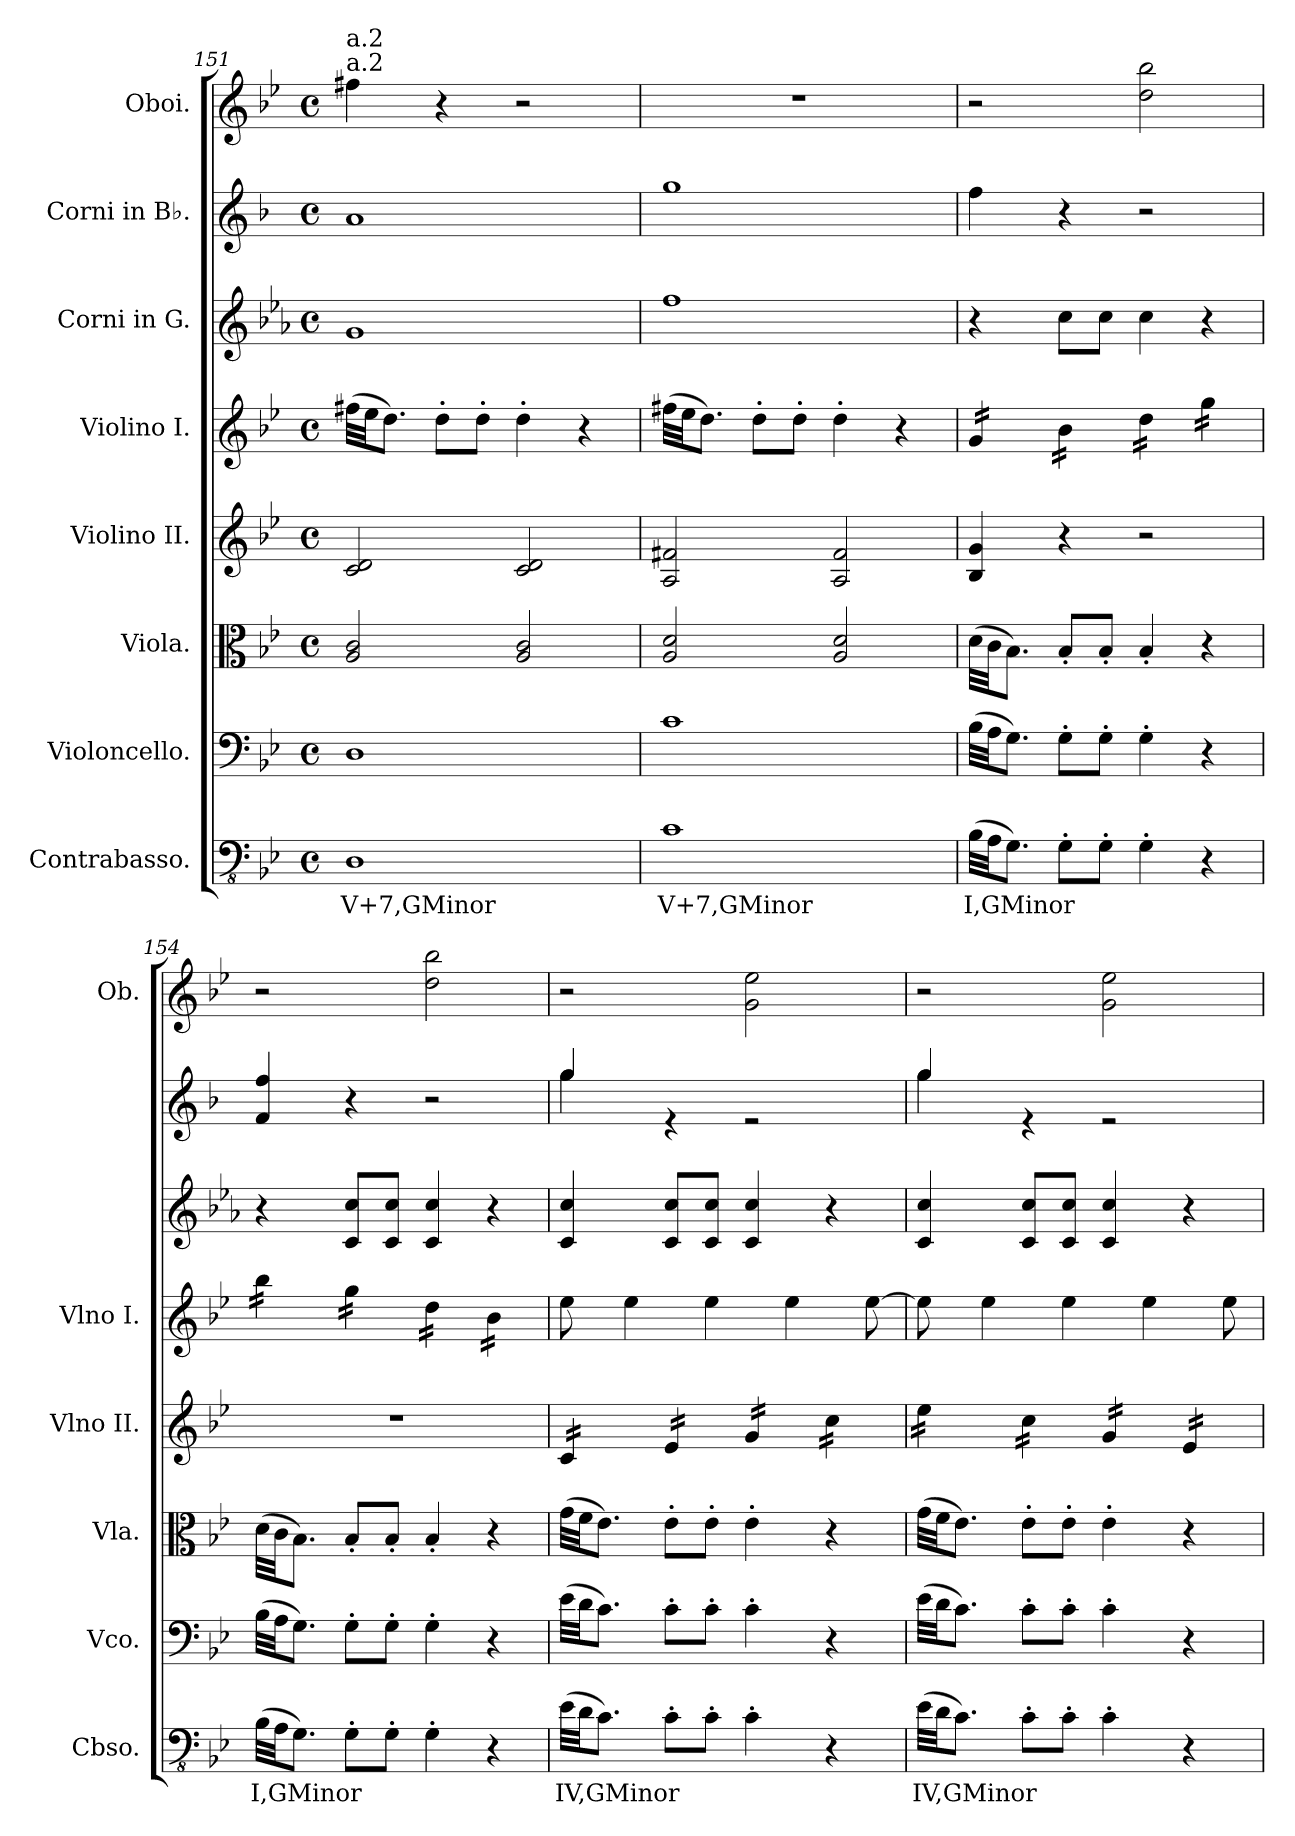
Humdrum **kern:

**kern	**text	**kern	**kern	**kern	**kern	**kern	**kern	**kern
*part8	*part8	*part7	*part6	*part5	*part4	*part3	*part2	*part1
*staff8	*staff8	*staff7	*staff6	*staff5	*staff4	*staff3	*staff2	*staff1
*I"Contrabasso.	*	*I"Violoncello.	*I"Viola.	*I"Violino II.	*I"Violino I.	*I"Corni in G.	*I"Corni in B♭.	*I"Oboi.
*I'Cbso.	*	*I'Vco.	*I'Vla.	*I'Vlno II.	*I'Vlno I.	*	*	*I'Ob.
*clefFv4	*	*clefF4	*clefC3	*clefG2	*clefG2	*clefG2	*clefG2	*clefG2
*	*	*	*	*	*	*ITrd3c5	*ITrd4c7	*
*k[b-e-]	*	*k[b-e-]	*k[b-e-]	*k[b-e-]	*k[b-e-]	*k[b-e-]	*k[b-e-]	*k[b-e-]
*M4/4	*	*M4/4	*M4/4	*M4/4	*M4/4	*M4/4	*M4/4	*M4/4
*met(c)	*	*met(c)	*met(c)	*met(c)	*met(c)	*met(c)	*met(c)	*met(c)
=151	=151	=151	=151	=151	=151	=151	=151	=151
!	!	!	!	!	!	!	!	!LO:TX:a:t=a.2
!	!	!	!	!	!	!	!	!LO:TX:a:t=a.2
1DD	V+7,GMinor	1D	2A/ 2c/	2c/ 2d/	(32ff#X\LLL	1d	1d	4ff#X\
.	.	.	.	.	32ee-\JJ	.	.	.
.	.	.	.	.	8.dd\J)	.	.	.
.	.	.	.	.	8dd'\L	.	.	4r
.	.	.	.	.	8dd'\J	.	.	.
.	.	.	2A/ 2c/	2c/ 2d/	4dd'\	.	.	2r
.	.	.	.	.	4r	.	.	.
=152	=152	=152	=152	=152	=152	=152	=152	=152
1C	V+7,GMinor	1c	2A/ 2d/	2A/ 2f#X/	(32ff#X\LLL	1cc	1cc	1r
.	.	.	.	.	32ee-\JJ	.	.	.
.	.	.	.	.	8.dd\J)	.	.	.
.	.	.	.	.	8dd'\L	.	.	.
.	.	.	.	.	8dd'\J	.	.	.
.	.	.	2A/ 2d/	2A/ 2f#/	4dd'\	.	.	.
.	.	.	.	.	4r	.	.	.
=153	=153	=153	=153	=153	=153	=153	=153	=153
*	*	*	*	*	*tremolo	*	*	*
(32BB-\LLL	I,GMinor	(32B-\LLL	(32d\LLL	4B-/ 4g/	16g/LL	4r	4b-\	2r
32AA\JJ	.	32A\JJ	32c\JJ	.	.	.	.	.
8.GG\J)	.	8.G\J)	8.B-\J)	.	16g/	.	.	.
.	.	.	.	.	16g/	.	.	.
.	.	.	.	.	16g/JJ	.	.	.
8GG'\L	.	8G'\L	8B-'/L	4r	16b-\LL	8g\L	4r	.
.	.	.	.	.	16b-\	.	.	.
8GG'\J	.	8G'\J	8B-'/J	.	16b-\	8g\J	.	.
.	.	.	.	.	16b-\JJ	.	.	.
4GG'\	.	4G'\	4B-'/	2r	16dd\LL	4g\	2r	2dd\ 2bb-\
.	.	.	.	.	16dd\	.	.	.
.	.	.	.	.	16dd\	.	.	.
.	.	.	.	.	16dd\JJ	.	.	.
4r	.	4r	4r	.	16gg\LL	4r	.	.
.	.	.	.	.	16gg\	.	.	.
.	.	.	.	.	16gg\	.	.	.
.	.	.	.	.	16gg\JJ	.	.	.
=154	=154	=154	=154	=154	=154	=154	=154	=154
(32BB-\LLL	I,GMinor	(32B-\LLL	(32d\LLL	1r	16bb-\LL	4r	4B-/ 4b-/	2r
32AA\JJ	.	32A\JJ	32c\JJ	.	.	.	.	.
8.GG\J)	.	8.G\J)	8.B-\J)	.	16bb-\	.	.	.
.	.	.	.	.	16bb-\	.	.	.
.	.	.	.	.	16bb-\JJ	.	.	.
8GG'\L	.	8G'\L	8B-'/L	.	16gg\LL	8G/ 8g/L	4r	.
.	.	.	.	.	16gg\	.	.	.
8GG'\J	.	8G'\J	8B-'/J	.	16gg\	8G/ 8g/J	.	.
.	.	.	.	.	16gg\JJ	.	.	.
4GG'\	.	4G'\	4B-'/	.	16dd\LL	4G/ 4g/	2r	2dd\ 2bb-\
.	.	.	.	.	16dd\	.	.	.
.	.	.	.	.	16dd\	.	.	.
.	.	.	.	.	16dd\JJ	.	.	.
4r	.	4r	4r	.	16b-\LL	4r	.	.
.	.	.	.	.	16b-\	.	.	.
.	.	.	.	.	16b-\	.	.	.
.	.	.	.	.	16b-\JJ	.	.	.
*	*	*	*	*	*Xtremolo	*	*	*
!!LO:LB:g=z
=155	=155	=155	=155	=155	=155	=155	=155	=155
*	*	*	*	*	*	*	*^	*
*	*	*	*	*tremolo	*	*	*	*	*
(32E-\LLL	IV,GMinor	(32e-\LLL	(32g\LLL	16c/LL	8ee-\	4G/ 4g/	4cc/	4cc\	2r
32D\JJ	.	32d\JJ	32f\JJ	.	.	.	.	.	.
8.C\J)	.	8.c\J)	8.e-\J)	16c/	.	.	.	.	.
.	.	.	.	16c/	4ee-\	.	.	.	.
.	.	.	.	16c/JJ	.	.	.	.	.
8C'\L	.	8c'\L	8e-'\L	16e-/LL	.	8G/ 8g/L	4re	2.ryy	.
.	.	.	.	16e-/	.	.	.	.	.
8C'\J	.	8c'\J	8e-'\J	16e-/	4ee-\	8G/ 8g/J	.	.	.
.	.	.	.	16e-/JJ	.	.	.	.	.
4C'\	.	4c'\	4e-'\	16g/LL	.	4G/ 4g/	2re	.	2g\ 2ee-\
.	.	.	.	16g/	.	.	.	.	.
.	.	.	.	16g/	4ee-\	.	.	.	.
.	.	.	.	16g/JJ	.	.	.	.	.
4r	.	4r	4r	16cc\LL	.	4r	.	.	.
.	.	.	.	16cc\	.	.	.	.	.
.	.	.	.	16cc\	[8ee-\	.	.	.	.
.	.	.	.	16cc\JJ	.	.	.	.	.
!!LO:PB:g=z
=156	=156	=156	=156	=156	=156	=156	=156	=156	=156
(32E-\LLL	IV,GMinor	(32e-\LLL	(32g\LLL	16ee-\LL	8ee-\]	4G/ 4g/	4cc/	4cc\	2r
32D\JJ	.	32d\JJ	32f\JJ	.	.	.	.	.	.
8.C\J)	.	8.c\J)	8.e-\J)	16ee-\	.	.	.	.	.
.	.	.	.	16ee-\	4ee-\	.	.	.	.
.	.	.	.	16ee-\JJ	.	.	.	.	.
8C'\L	.	8c'\L	8e-'\L	16cc\LL	.	8G/ 8g/L	4re	2.ryy	.
.	.	.	.	16cc\	.	.	.	.	.
8C'\J	.	8c'\J	8e-'\J	16cc\	4ee-\	8G/ 8g/J	.	.	.
.	.	.	.	16cc\JJ	.	.	.	.	.
4C'\	.	4c'\	4e-'\	16g/LL	.	4G/ 4g/	2re	.	2g\ 2ee-\
.	.	.	.	16g/	.	.	.	.	.
.	.	.	.	16g/	4ee-\	.	.	.	.
.	.	.	.	16g/JJ	.	.	.	.	.
4r	.	4r	4r	16e-/LL	.	4r	.	.	.
.	.	.	.	16e-/	.	.	.	.	.
.	.	.	.	16e-/	8ee-\	.	.	.	.
.	.	.	.	16e-/JJ	.	.	.	.	.
*	*	*	*	*Xtremolo	*	*	*	*	*
*	*	*	*	*	*	*	*v	*v	*
=	=	=	=	=	=	=	=	=
*-	*-	*-	*-	*-	*-	*-	*-	*-
